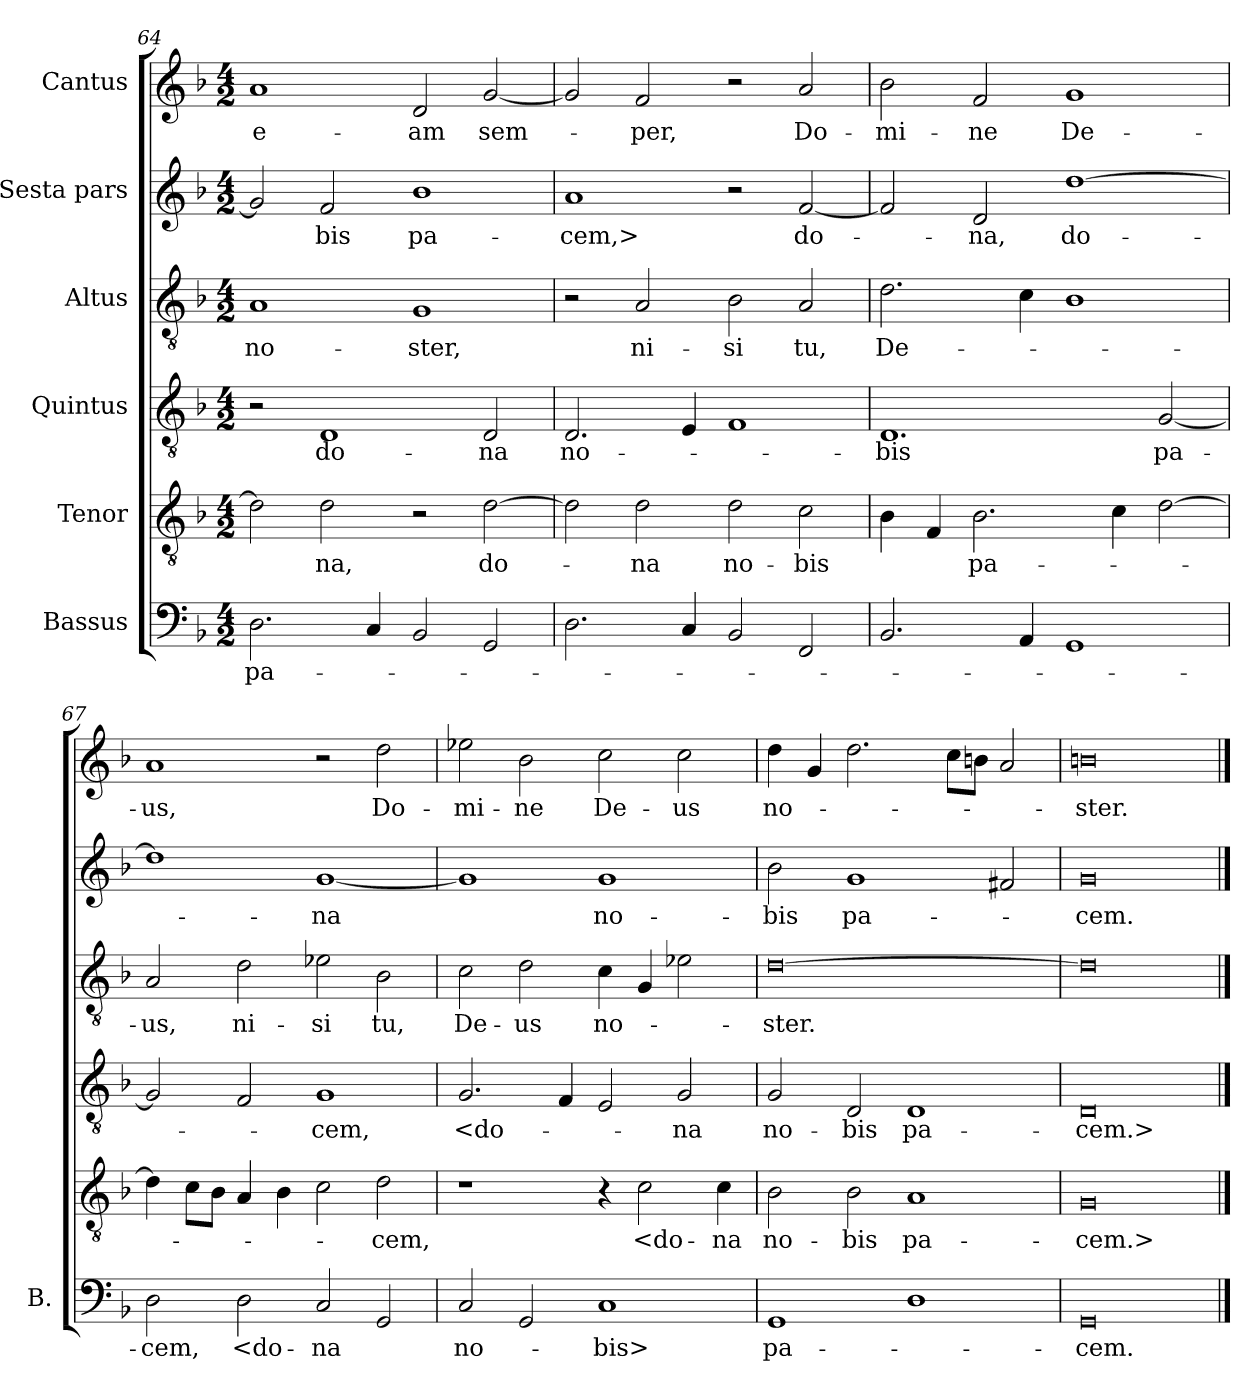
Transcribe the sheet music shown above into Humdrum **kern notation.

**kern	**text	**kern	**text	**kern	**text	**kern	**text	**kern	**text	**kern	**text
*part6	*part6	*part5	*part5	*part4	*part4	*part3	*part3	*part2	*part2	*part1	*part1
*staff6	*staff6	*staff5	*staff5	*staff4	*staff4	*staff3	*staff3	*staff2	*staff2	*staff1	*staff1
*I"Bassus	*	*I"Tenor	*	*I"Quintus	*	*I"Altus	*	*I"Sesta pars	*	*I"Cantus	*
*I'B.	*	*	*	*	*	*	*	*	*	*	*
*clefF4	*	*clefGv2	*	*clefGv2	*	*clefGv2	*	*clefG2	*	*clefG2	*
*	*	*ITrd7c12	*	*ITrd7c12	*	*ITrd7c12	*	*	*	*	*
*k[b-]	*	*k[b-]	*	*k[b-]	*	*k[b-]	*	*k[b-]	*	*k[b-]	*
*F:	*	*F:	*	*F:	*	*F:	*	*F:	*	*F:	*
*M4/2	*	*M4/2	*	*M4/2	*	*M4/2	*	*M4/2	*	*M4/2	*
=64	=64	=64	=64	=64	=64	=64	=64	=64	=64	=64	=64
2.D\	pa-	2D\]	.	2r	.	1AA/	no-	2g/]	.	1a/	e-
.	.	2D\	-na,	1DD/	do-	.	.	2f/	-bis	.	.
4C/	.	.	.	.	.	.	.	.	.	.	.
2BB-/	.	2r	.	.	.	1GG/	-ster,	1b-\	pa-	2d/	-am
2GG/	.	[2D\	do-	2DD/	-na	.	.	.	.	[2g/	sem-
=65	=65	=65	=65	=65	=65	=65	=65	=65	=65	=65	=65
2.D\	.	2D\]	.	2.DD/	no-	2r	.	1a/	-cem,>	2g/]	.
.	.	2D\	-na	.	.	2AA/	ni-	.	.	2f/	-per,
4C/	.	.	.	4EE/	.	.	.	.	.	.	.
2BB-/	.	2D\	no-	1FF/	.	2BB-\	-si	2r	.	2r	.
2FF/	.	2C\	-bis	.	.	2AA/	tu,	[2f/	do-	2a/	Do-
=66	=66	=66	=66	=66	=66	=66	=66	=66	=66	=66	=66
2.BB-/	.	4BB-\	.	1.DD/	-bis	2.D\	De-	2f/]	.	2b-\	-mi-
.	.	4FF/	.	.	.	.	.	.	.	.	.
.	.	2.BB-\	pa-	.	.	.	.	2d/	-na,	2f/	-ne
4AA/	.	.	.	.	.	4C\	.	.	.	.	.
1GG/	.	.	.	.	.	1BB-\	.	[1dd\	do-	1g/	De-
.	.	4C\	.	.	.	.	.	.	.	.	.
.	.	[2D\	.	[2GG/	pa-	.	.	.	.	.	.
=67	=67	=67	=67	=67	=67	=67	=67	=67	=67	=67	=67
2D\	-cem,	4D\]	.	2GG/]	.	2AA/	-us,	1dd\]	.	1a/	-us,
.	.	8C\L	.	.	.	.	.	.	.	.	.
.	.	8BB-\J	.	.	.	.	.	.	.	.	.
2D\	<do-	4AA/	.	2FF/	.	2D\	ni-	.	.	.	.
.	.	4BB-\	.	.	.	.	.	.	.	.	.
2C/	-na	2C\	.	1GG/	-cem,	2E-X\	-si	[1g/	-na	2r	.
2GG/	.	2D\	-cem,	.	.	2BB-\	tu,	.	.	2dd\	Do-
=68	=68	=68	=68	=68	=68	=68	=68	=68	=68	=68	=68
2C/	no-	1r	.	2.GG/	<do-	2C\	De-	1g/]	.	2ee-\	-mi-
2GG/	.	.	.	.	.	2D\	-us	.	.	2b-\	-ne
.	.	.	.	4FF/	.	.	.	.	.	.	.
1C/	-bis>	4r	.	2EE/	.	4C\	no-	1g/	no-	2cc\	De-
.	.	2C\	<do-	.	.	4GG/	.	.	.	.	.
.	.	.	.	2GG/	-na	2E-\	.	.	.	2cc\	-us
.	.	4C\	-na	.	.	.	.	.	.	.	.
=69	=69	=69	=69	=69	=69	=69	=69	=69	=69	=69	=69
1GG/	pa-	2BB-\	no-	2GG/	no-	[0D\	-ster.	2b-\	-bis	4dd\	no-
.	.	.	.	.	.	.	.	.	.	4g/	.
.	.	2BB-\	-bis	2DD/	-bis	.	.	1g/	pa-	2.dd\	.
1D\	.	1AA/	pa-	1DD/	pa-	.	.	.	.	.	.
.	.	.	.	.	.	.	.	.	.	8cc\L	.
.	.	.	.	.	.	.	.	.	.	8b\J	.
.	.	.	.	.	.	.	.	2f#X/	.	2a/	.
=70	=70	=70	=70	=70	=70	=70	=70	=70	=70	=70	=70
0GG/	-cem.	0GG/	-cem.>	0DD/	-cem.>	0D\]	.	0g/	-cem.	0bn\	-ster.
==	==	==	==	==	==	==	==	==	==	==	==
*-	*-	*-	*-	*-	*-	*-	*-	*-	*-	*-	*-
